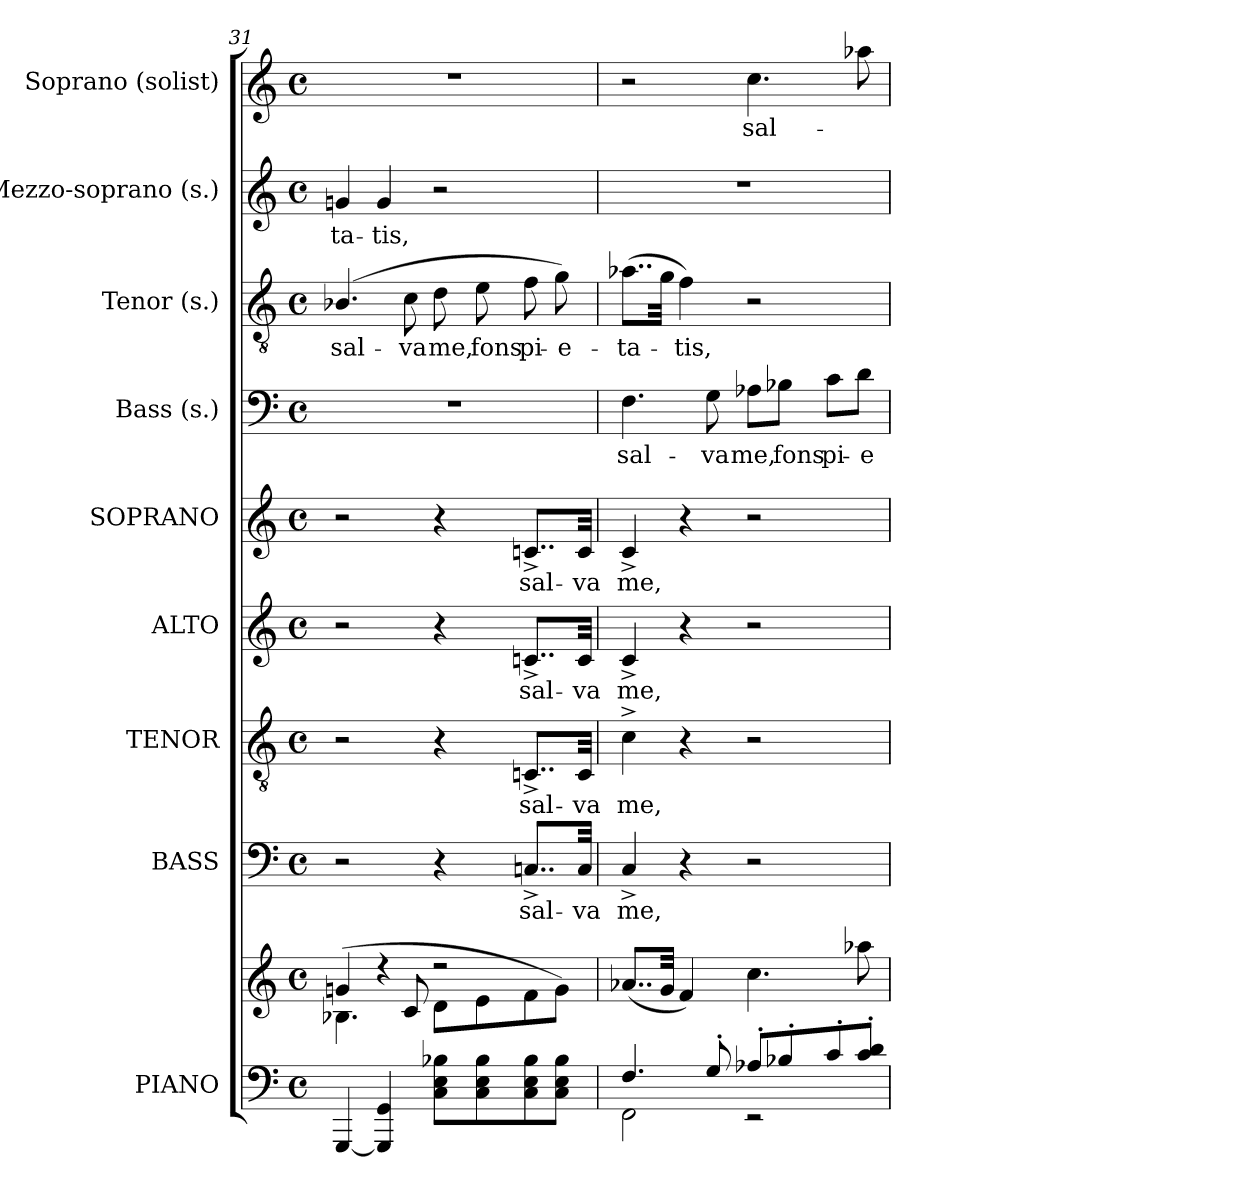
**kern	**kern	**kern	**text	**kern	**text	**kern	**text	**kern	**text	**kern	**text	**kern	**text	**kern	**text	**kern	**text
*part9	*part9	*part8	*part8	*part7	*part7	*part6	*part6	*part5	*part5	*part4	*part4	*part3	*part3	*part2	*part2	*part1	*part1
*staff10	*staff9	*staff8	*staff8	*staff7	*staff7	*staff6	*staff6	*staff5	*staff5	*staff4	*staff4	*staff3	*staff3	*staff2	*staff2	*staff1	*staff1
*I"PIANO	*	*I"BASS	*	*I"TENOR	*	*I"ALTO	*	*I"SOPRANO	*	*I"Bass (s.)	*	*I"Tenor (s.)	*	*I"Mezzo-soprano (s.)	*	*I"Soprano (solist)	*
*I'Pno.	*	*I'B.	*	*I'T.	*	*I'A.	*	*I'S.	*	*I'B.	*	*I'T.	*	*I'M-S.	*	*I'S.	*
!!LO:PB:g=z
*clefF4	*clefG2	*clefF4	*	*clefGv2	*	*clefG2	*	*clefG2	*	*clefF4	*	*clefGv2	*	*clefG2	*	*clefG2	*
*	*	*	*	*ITrd7c12	*	*	*	*	*	*	*	*ITrd7c12	*	*	*	*	*
*k[]	*k[]	*k[]	*	*k[]	*	*k[]	*	*k[]	*	*k[]	*	*k[]	*	*k[]	*	*k[]	*
*M4/4	*M4/4	*M4/4	*	*M4/4	*	*M4/4	*	*M4/4	*	*M4/4	*	*M4/4	*	*M4/4	*	*M4/4	*
*met(c)	*met(c)	*met(c)	*	*met(c)	*	*met(c)	*	*met(c)	*	*met(c)	*	*met(c)	*	*met(c)	*	*met(c)	*
=31	=31	=31	=31	=31	=31	=31	=31	=31	=31	=31	=31	=31	=31	=31	=31	=31	=31
*	*^	*	*	*	*	*	*	*	*	*	*	*	*	*	*	*	*
!	!	!	!	!	!	!	!	!	!	!	!	!	!	!LO:LY:b:color=#000000	!	!	!	!
!	!	!	!	!	!	!	!	!	!	!	!	!	!	!	!	!LO:LY:b:color=#000000	!	!
[4GGGi/	4gni/	(4.B-Xi\	2r	.	2r	.	2r	.	2r	.	1r	.	(4.BB-Xi/	sal-	4gni/	-ta-	1r	.
!	!	!	!	!	!	!	!	!	!	!	!	!	!	!	!	!LO:LY:b:color=#000000	!	!
4GGGi/] 4GGi	4r	.	.	.	.	.	.	.	.	.	.	.	.	.	4gi/	-tis,	.	.
!	!	!	!	!	!	!	!	!	!	!	!	!	!	!LO:LY:b:color=#000000	!	!	!	!
.	.	8ci/	.	.	.	.	.	.	.	.	.	.	8Ci\	-va	.	.	.	.
!	!	!	!	!	!	!	!	!	!	!	!	!	!	!LO:LY:b:color=#000000	!	!	!	!
8Ci\ 8Ei 8B-XiL	2r	8di\L	4r	.	4r	.	4r	.	4r	.	.	.	8Di\	me,	2r	.	.	.
!	!	!	!	!	!	!	!	!	!	!	!	!	!	!LO:LY:b:color=#000000	!	!	!	!
8Ci\ 8Ei 8B-i	.	8ei\	.	.	.	.	.	.	.	.	.	.	8Ei\	fons	.	.	.	.
!	!	!	!	!LO:LY:b:color=#000000	!	!	!	!	!	!	!	!	!	!	!	!	!	!
!	!	!	!	!	!	!LO:LY:b:color=#000000	!	!	!	!	!	!	!	!	!	!	!	!
!	!	!	!	!	!	!	!	!LO:LY:b:color=#000000	!	!	!	!	!	!	!	!	!	!
!	!	!	!	!	!	!	!	!	!	!LO:LY:b:color=#000000	!	!	!	!	!	!	!	!
!	!	!	!	!	!	!	!	!	!	!	!	!	!	!LO:LY:b:color=#000000	!	!	!	!
8Ci\ 8Ei 8B-i	.	8fi\	8..Cn^i/L	sal-	8..CCn^i/L	sal-	8..cn^i/L	sal-	8..cn^i/L	sal-	.	.	8Fi\	pi-	.	.	.	.
!	!	!	!	!	!	!	!	!	!	!	!	!	!	!LO:LY:b:color=#000000	!	!	!	!
8Ci\ 8Ei 8B-iJ	.	8gi\J)	.	.	.	.	.	.	.	.	.	.	8Gi\)	-e-	.	.	.	.
!	!	!	!	!LO:LY:b:color=#000000	!	!	!	!	!	!	!	!	!	!	!	!	!	!
!	!	!	!	!	!	!LO:LY:b:color=#000000	!	!	!	!	!	!	!	!	!	!	!	!
!	!	!	!	!	!	!	!	!LO:LY:b:color=#000000	!	!	!	!	!	!	!	!	!	!
!	!	!	!	!	!	!	!	!	!	!LO:LY:b:color=#000000	!	!	!	!	!	!	!	!
.	.	.	32Ci/Jkk	-va	32CCi/Jkk	-va	32ci/Jkk	-va	32ci/Jkk	-va	.	.	.	.	.	.	.	.
*	*v	*v	*	*	*	*	*	*	*	*	*	*	*	*	*	*	*	*
=32	=32	=32	=32	=32	=32	=32	=32	=32	=32	=32	=32	=32	=32	=32	=32	=32	=32
*^	*	*	*	*	*	*	*	*	*	*	*	*	*	*	*	*	*
!	!	!	!	!LO:LY:b:color=#000000	!	!	!	!	!	!	!	!	!	!	!	!	!	!
!	!	!	!	!	!	!LO:LY:b:color=#000000	!	!	!	!	!	!	!	!	!	!	!	!
!	!	!	!	!	!	!	!	!LO:LY:b:color=#000000	!	!	!	!	!	!	!	!	!	!
!	!	!	!	!	!	!	!	!	!	!LO:LY:b:color=#000000	!	!	!	!	!	!	!	!
!	!	!	!	!	!	!	!	!	!	!	!	!LO:LY:b:color=#000000	!	!	!	!	!	!
!	!	!	!	!	!	!	!	!	!	!	!	!	!	!LO:LY:b:color=#000000	!	!	!	!
4.Fi/	2FFi\	(8..a-Xi/L	4C^i/	me,	4C^i\	me,	4c^i/	me,	4c^i/	me,	4.Fi\	sal-	(8..A-Xi\L	-ta-	1r	.	2r	.
.	.	32gi/Jkk	.	.	.	.	.	.	.	.	.	.	32Gi\Jkk	.	.	.	.	.
!	!	!	!	!	!	!	!	!	!	!	!	!	!	!LO:LY:b:color=#000000	!	!	!	!
.	.	4fi/)	4r	.	4r	.	4r	.	4r	.	.	.	4Fi\)	-tis,	.	.	.	.
!	!	!	!	!	!	!	!	!	!	!	!	!LO:LY:b:color=#000000	!	!	!	!	!	!
8G'i/	.	.	.	.	.	.	.	.	.	.	8Gi\	-va	.	.	.	.	.	.
!	!	!	!	!	!	!	!	!	!	!	!	!LO:LY:b:color=#000000	!	!	!	!	!	!
!	!	!	!	!	!	!	!	!	!	!	!	!	!	!	!	!	!	!LO:LY:b:color=#000000
8A-X'i/L	2r	4.cci\	2r	.	2r	.	2r	.	2r	.	8A-Xi\L	me,	2r	.	.	.	4.cci\	sal-
!	!	!	!	!	!	!	!	!	!	!	!	!LO:LY:b:color=#000000	!	!	!	!	!	!
8B-X'i/	.	.	.	.	.	.	.	.	.	.	8B-Xi\J	fons	.	.	.	.	.	.
!	!	!	!	!	!	!	!	!	!	!	!	!LO:LY:b:color=#000000	!	!	!	!	!	!
8c'i/	.	.	.	.	.	.	.	.	.	.	8ci\L	pi-	.	.	.	.	.	.
!	!	!	!	!	!	!	!	!	!	!	!	!LO:LY:b:color=#000000	!	!	!	!	!	!
8ci/' 8di'J	.	8aa-Xi\	.	.	.	.	.	.	.	.	8di\J	-e-	.	.	.	.	8aa-Xi\	.
*v	*v	*	*	*	*	*	*	*	*	*	*	*	*	*	*	*	*	*
=	=	=	=	=	=	=	=	=	=	=	=	=	=	=	=	=	=
*-	*-	*-	*-	*-	*-	*-	*-	*-	*-	*-	*-	*-	*-	*-	*-	*-	*-
